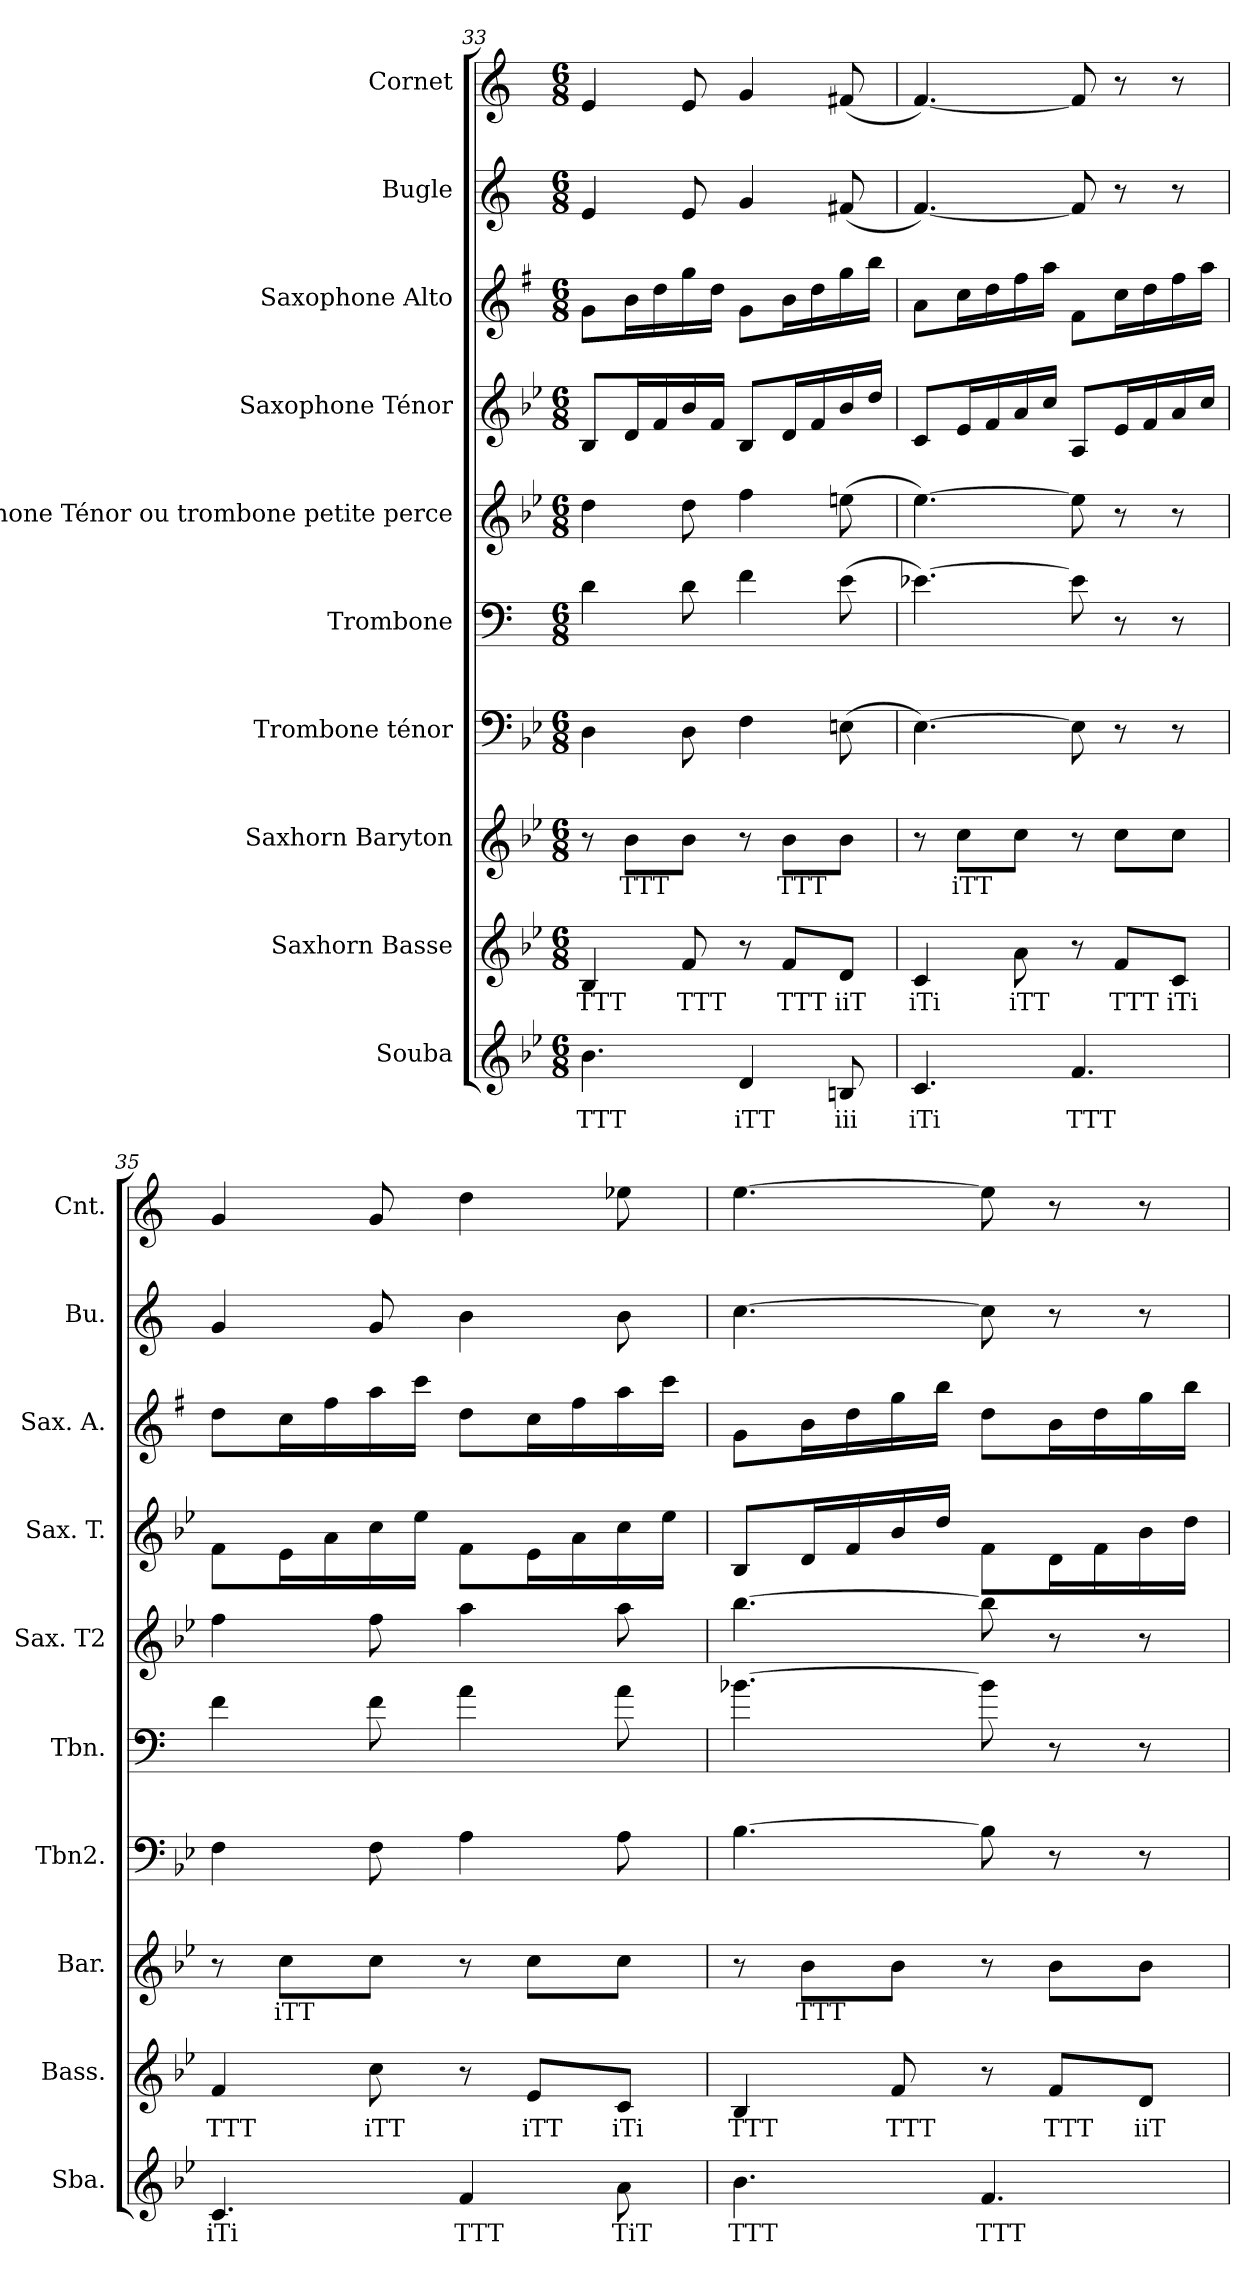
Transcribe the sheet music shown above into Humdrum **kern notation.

**kern	**text	**kern	**text	**kern	**text	**kern	**kern	**kern	**kern	**kern	**kern	**kern
*part10	*part10	*part9	*part9	*part8	*part8	*part7	*part6	*part5	*part4	*part3	*part2	*part1
*staff10	*staff10	*staff9	*staff9	*staff8	*staff8	*staff7	*staff6	*staff5	*staff4	*staff3	*staff2	*staff1
*I"Souba	*	*I"Saxhorn Basse	*	*I"Saxhorn Baryton	*	*I"Trombone ténor	*I"Trombone	*I"Saxophone Ténor ou trombone petite perce	*I"Saxophone Ténor	*I"Saxophone Alto	*I"Bugle	*I"Cornet
*I'Sba.	*	*I'Bass.	*	*I'Bar.	*	*I'Tbn2.	*I'Tbn.	*I'Sax. T2	*I'Sax. T.	*I'Sax. A.	*I'Bu.	*I'Cnt.
*clefG2	*	*clefG2	*	*clefG2	*	*clefF4	*clefF4	*clefG2	*clefG2	*clefG2	*clefG2	*clefG2
*ITrd15c26	*	*ITrd8c14	*	*ITrd8c14	*	*	*	*ITrd8c14	*ITrd8c14	*ITrd5c9	*ITrd1c2	*ITrd1c2
*k[b-e-]	*	*k[b-e-]	*	*k[b-e-]	*	*k[b-e-]	*k[]	*k[b-e-]	*k[b-e-]	*k[b-e-]	*k[b-e-]	*k[b-e-]
*M6/8	*	*M6/8	*	*M6/8	*	*M6/8	*M6/8	*M6/8	*M6/8	*M6/8	*M6/8	*M6/8
=33	=33	=33	=33	=33	=33	=33	=33	=33	=33	=33	=33	=33
!	!LO:LY:b	!	!LO:LY:b	!	!	!	!	!	!	!	!	!
4.BB-\	TTT	4BB-/	TTT	8r	.	4D\	4d\	4d\	8BB-/L	8B-\L	4d/	4d/
!	!	!	!	!	!LO:LY:b	!	!	!	!	!	!	!
.	.	.	.	8B-\L	TTT	.	.	.	16D/L	16d\L	.	.
.	.	.	.	.	.	.	.	.	16F/	16f\	.	.
!	!	!	!LO:LY:b	!	!	!	!	!	!	!	!	!
.	.	8F/	TTT	8B-\J	.	8D\	8d\	8d\	16B-/	16b-\	8d/	8d/
.	.	.	.	.	.	.	.	.	16F/JJ	16f\JJ	.	.
!	!LO:LY:b	!	!	!	!	!	!	!	!	!	!	!
4DD/	iTT	8r	.	8r	.	4F\	4f\	4f\	8BB-/L	8B-\L	4f/	4f/
!	!	!	!LO:LY:b	!	!LO:LY:b	!	!	!	!	!	!	!
.	.	8F/L	TTT	8B-\L	TTT	.	.	.	16D/L	16d\L	.	.
.	.	.	.	.	.	.	.	.	16F/	16f\	.	.
!	!LO:LY:b	!	!LO:LY:b	!	!	!	!	!	!	!	!	!
8BBBn/	iii	8D/J	iiT	8B-\J	.	(>8En\	(>8e\	(>8en\	16B-/	16b-\	(<8en/	(<8en/
.	.	.	.	.	.	.	.	.	16d/JJ	16dd\JJ	.	.
!!LO:PB:g=z
=34	=34	=34	=34	=34	=34	=34	=34	=34	=34	=34	=34	=34
!	!LO:LY:b	!	!LO:LY:b	!	!	!	!	!	!	!	!	!
4.CC/	iTi	4C/	iTi	8r	.	[4.E-\)	[4.e-X\)	[4.e-\)	8C/L	8c\L	[4.e-/)	[4.e-/)
!	!	!	!	!	!LO:LY:b	!	!	!	!	!	!	!
.	.	.	.	8c\L	iTT	.	.	.	16E-/L	16e-\L	.	.
.	.	.	.	.	.	.	.	.	16F/	16f\	.	.
!	!	!	!LO:LY:b	!	!	!	!	!	!	!	!	!
.	.	8A\	iTT	8c\J	.	.	.	.	16A/	16a\	.	.
.	.	.	.	.	.	.	.	.	16c/JJ	16cc\JJ	.	.
!	!LO:LY:b	!	!	!	!	!	!	!	!	!	!	!
4.FF/	TTT	8r	.	8r	.	8E-\]	8e-\]	8e-\]	8AA/L	8A\L	8e-/]	8e-/]
!	!	!	!LO:LY:b	!	!	!	!	!	!	!	!	!
.	.	8F/L	TTT	8c\L	.	8r	8r	8r	16E-/L	16e-\L	8r	8r
.	.	.	.	.	.	.	.	.	16F/	16f\	.	.
!	!	!	!LO:LY:b	!	!	!	!	!	!	!	!	!
.	.	8C/J	iTi	8c\J	.	8r	8r	8r	16A/	16a\	8r	8r
.	.	.	.	.	.	.	.	.	16c/JJ	16cc\JJ	.	.
=35	=35	=35	=35	=35	=35	=35	=35	=35	=35	=35	=35	=35
!	!LO:LY:b	!	!LO:LY:b	!	!	!	!	!	!	!	!	!
4.CC/	iTi	4F/	TTT	8r	.	4F\	4f\	4f\	8F\L	8f\L	4f/	4f/
!	!	!	!	!	!LO:LY:b	!	!	!	!	!	!	!
.	.	.	.	8c\L	iTT	.	.	.	16E-\L	16e-\L	.	.
.	.	.	.	.	.	.	.	.	16A\	16a\	.	.
!	!	!	!LO:LY:b	!	!	!	!	!	!	!	!	!
.	.	8c\	iTT	8c\J	.	8F\	8f\	8f\	16c\	16cc\	8f/	8f/
.	.	.	.	.	.	.	.	.	16e-\JJ	16ee-\JJ	.	.
!	!LO:LY:b	!	!	!	!	!	!	!	!	!	!	!
4FF/	TTT	8r	.	8r	.	4A\	4a\	4a\	8F\L	8f\L	4a\	4cc\
!	!	!	!LO:LY:b	!	!	!	!	!	!	!	!	!
.	.	8E-/L	iTT	8c\L	.	.	.	.	16E-\L	16e-\L	.	.
.	.	.	.	.	.	.	.	.	16A\	16a\	.	.
!	!LO:LY:b	!	!LO:LY:b	!	!	!	!	!	!	!	!	!
8AA\	TiT	8C/J	iTi	8c\J	.	8A\	8a\	8a\	16c\	16cc\	8a\	8dd-X\
.	.	.	.	.	.	.	.	.	16e-\JJ	16ee-\JJ	.	.
=36	=36	=36	=36	=36	=36	=36	=36	=36	=36	=36	=36	=36
!	!LO:LY:b	!	!LO:LY:b	!	!	!	!	!	!	!	!	!
4.BB-\	TTT	4BB-/	TTT	8r	.	[4.B-\	[4.b-X\	[4.b-\	8BB-/L	8B-\L	[4.b-\	[4.dd\
!	!	!	!	!	!LO:LY:b	!	!	!	!	!	!	!
.	.	.	.	8B-\L	TTT	.	.	.	16D/L	16d\L	.	.
.	.	.	.	.	.	.	.	.	16F/	16f\	.	.
!	!	!	!LO:LY:b	!	!	!	!	!	!	!	!	!
.	.	8F/	TTT	8B-\J	.	.	.	.	16B-/	16b-\	.	.
.	.	.	.	.	.	.	.	.	16d/JJ	16dd\JJ	.	.
!	!LO:LY:b	!	!	!	!	!	!	!	!	!	!	!
4.FF/	TTT	8r	.	8r	.	8B-\]	8b-\]	8b-\]	8F\L	8f\L	8b-\]	8dd\]
!	!	!	!LO:LY:b	!	!	!	!	!	!	!	!	!
.	.	8F/L	TTT	8B-\L	.	8r	8r	8r	16D\L	16d\L	8r	8r
.	.	.	.	.	.	.	.	.	16F\	16f\	.	.
!	!	!	!LO:LY:b	!	!	!	!	!	!	!	!	!
.	.	8D/J	iiT	8B-\J	.	8r	8r	8r	16B-\	16b-\	8r	8r
.	.	.	.	.	.	.	.	.	16d\JJ	16dd\JJ	.	.
=	=	=	=	=	=	=	=	=	=	=	=	=
*-	*-	*-	*-	*-	*-	*-	*-	*-	*-	*-	*-	*-
